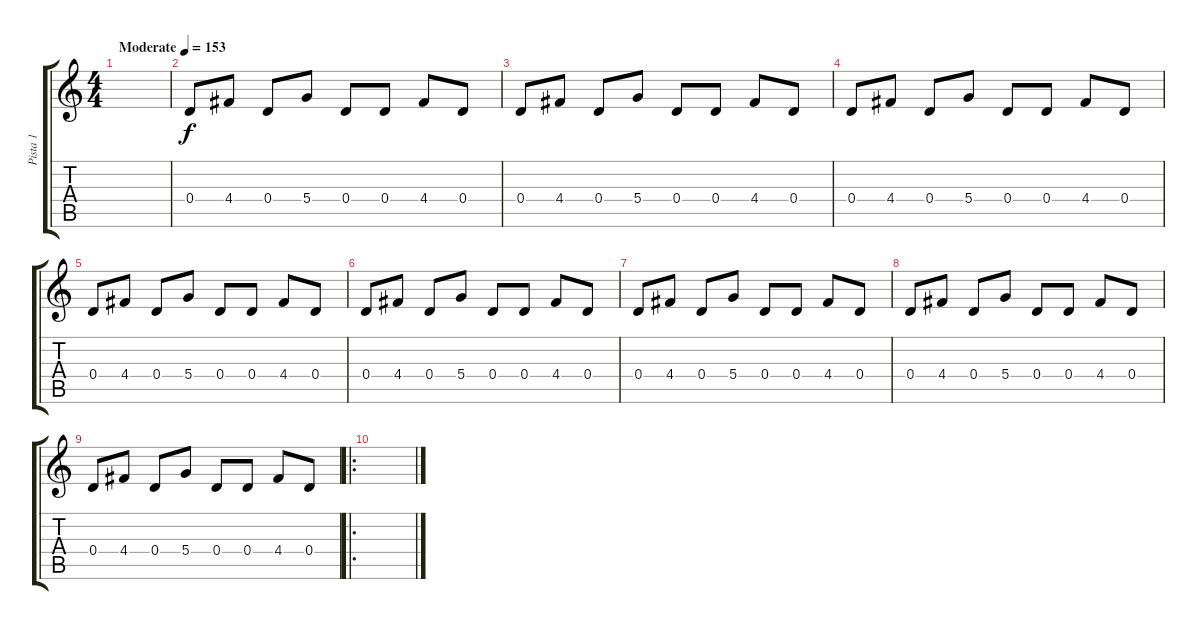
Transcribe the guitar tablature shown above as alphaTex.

\track ("Pista 1" "Pista 1") {instrument acousticguitarsteel}
\staff {score tabs}
\tuning (E4 B3 G3 D3 A2 E2) {hide}
\ts (4 4)
\tempo (153 "Moderate")
\clef g2
\ks c
|
0.4.8 4.4.8 0.4.8 5.4.8 0.4.8 0.4.8 4.4.8 0.4.8 |
0.4.8 4.4.8 0.4.8 5.4.8 0.4.8 0.4.8 4.4.8 0.4.8 |
0.4.8 4.4.8 0.4.8 5.4.8 0.4.8 0.4.8 4.4.8 0.4.8 |
0.4.8 4.4.8 0.4.8 5.4.8 0.4.8 0.4.8 4.4.8 0.4.8 |
0.4.8 4.4.8 0.4.8 5.4.8 0.4.8 0.4.8 4.4.8 0.4.8 |
0.4.8 4.4.8 0.4.8 5.4.8 0.4.8 0.4.8 4.4.8 0.4.8 |
0.4.8 4.4.8 0.4.8 5.4.8 0.4.8 0.4.8 4.4.8 0.4.8 |
0.4.8 4.4.8 0.4.8 5.4.8 0.4.8 0.4.8 4.4.8 0.4.8 |
\ro
